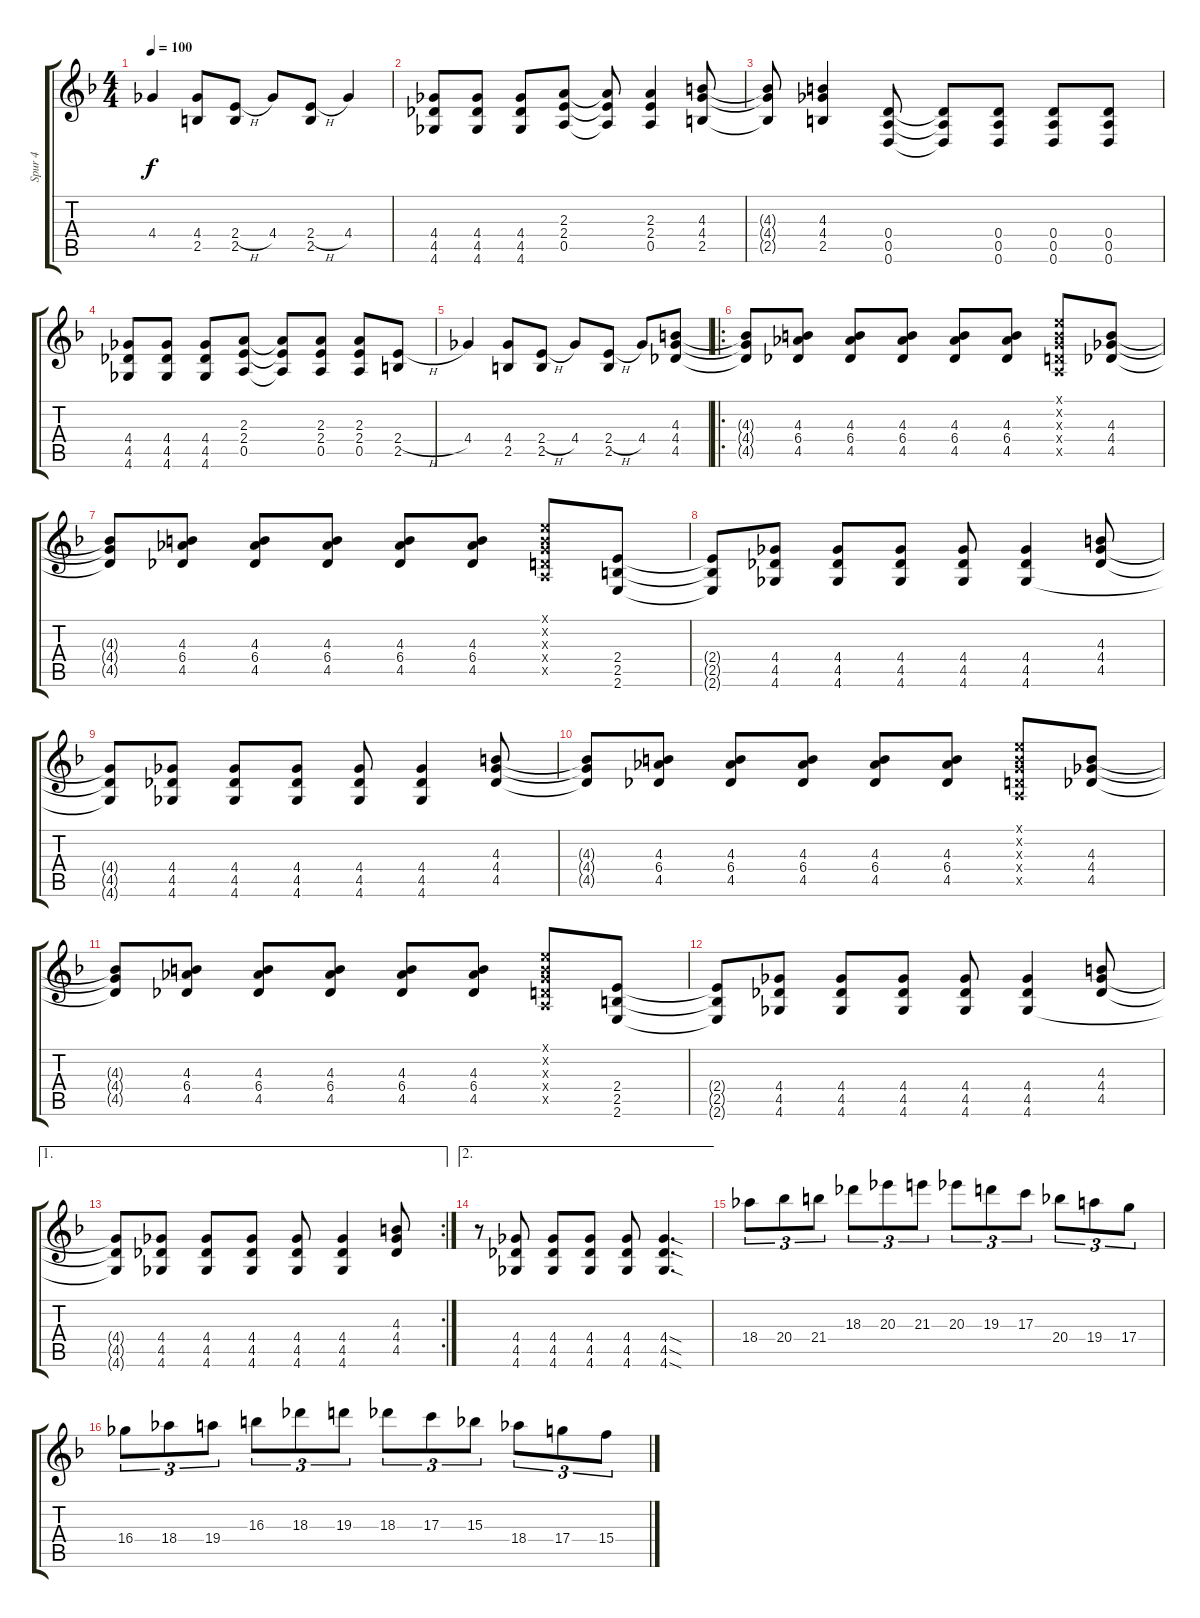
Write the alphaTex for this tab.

\track ("Spur 4" "Spur 4") {instrument overdrivenguitar}
\staff {score tabs}
\tuning (E4 B3 G3 D3 A2 D2) {hide}
\ts (4 4)
\tempo 100
\clef g2
\ks dminor
4.4.4{dy f} (4.4 2.5).8 (2.4{h} 2.5).8 4.4.8 (2.4{h} 2.5).8 4.4.4 |
(4.4 4.5 4.6).8 (4.4 4.5 4.6).8 (4.4 4.5 4.6).8 (2.3 2.4 0.5).8 (2.3{t} 2.4{t} 0.5{t}).8 (2.3 2.4 0.5).4 (4.3 4.4 2.5).8 |
(4.3{t} 4.4{t} 2.5{t}).8 (4.3 4.4 2.5).4 (0.4 0.5 0.6).8 (0.4{t} 0.5{t} 0.6{t}).8 (0.4 0.5 0.6).8 (0.4 0.5 0.6).8 (0.4 0.5 0.6).8 |
(4.4 4.5 4.6).8 (4.4 4.5 4.6).8 (4.4 4.5 4.6).8 (2.3 2.4 0.5).8 (2.3{t} 2.4{t} 0.5{t}).8 (2.3 2.4 0.5).8 (2.3 2.4 0.5).8 (2.4{h} 2.5).8 |
4.4.4 (4.4 2.5).8 (2.4{h} 2.5).8 4.4.8 (2.4{h} 2.5).8 4.4.8 (4.3 4.4 4.5).8 |
\ro
(4.3{t} 4.4{t} 4.5{t}).8 (4.3 6.4 4.5).8 (4.3 6.4 4.5).8 (4.3 6.4 4.5).8 (4.3 6.4 4.5).8 (4.3 6.4 4.5).8 (0.1{x} 0.2{x} 0.3{x} 0.4{x} 0.5{x}).8 (4.3 4.4 4.5).8 |
(4.3{t} 4.4{t} 4.5{t}).8 (4.3 6.4 4.5).8 (4.3 6.4 4.5).8 (4.3 6.4 4.5).8 (4.3 6.4 4.5).8 (4.3 6.4 4.5).8 (0.1{x} 0.2{x} 0.3{x} 0.4{x} 0.5{x}).8 (2.4 2.5 2.6).8 |
(2.4{t} 2.5{t} 2.6{t}).8 (4.4 4.5 4.6).8 (4.4 4.5 4.6).8 (4.4 4.5 4.6).8 (4.4 4.5 4.6).8 (4.4 4.5 4.6).4 (4.3 4.4 4.5).8 |
(4.4{t} 4.5{t} 4.6{t}).8 (4.4 4.5 4.6).8 (4.4 4.5 4.6).8 (4.4 4.5 4.6).8 (4.4 4.5 4.6).8 (4.4 4.5 4.6).4 (4.3 4.4 4.5).8 |
(4.3{t} 4.4{t} 4.5{t}).8 (4.3 6.4 4.5).8 (4.3 6.4 4.5).8 (4.3 6.4 4.5).8 (4.3 6.4 4.5).8 (4.3 6.4 4.5).8 (0.1{x} 0.2{x} 0.3{x} 0.4{x} 0.5{x}).8 (4.3 4.4 4.5).8 |
(4.3{t} 4.4{t} 4.5{t}).8 (4.3 6.4 4.5).8 (4.3 6.4 4.5).8 (4.3 6.4 4.5).8 (4.3 6.4 4.5).8 (4.3 6.4 4.5).8 (0.1{x} 0.2{x} 0.3{x} 0.4{x} 0.5{x}).8 (2.4 2.5 2.6).8 |
(2.4{t} 2.5{t} 2.6{t}).8 (4.4 4.5 4.6).8 (4.4 4.5 4.6).8 (4.4 4.5 4.6).8 (4.4 4.5 4.6).8 (4.4 4.5 4.6).4 (4.3 4.4 4.5).8 |
\ae 1
\rc 2
(4.4{t} 4.5{t} 4.6{t}).8 (4.4 4.5 4.6).8 (4.4 4.5 4.6).8 (4.4 4.5 4.6).8 (4.4 4.5 4.6).8 (4.4 4.5 4.6).4 (4.3 4.4 4.5).8 |
\ae 2
r.8 (4.4 4.5 4.6).8 (4.4 4.5 4.6).8 (4.4 4.5 4.6).8 (4.4 4.5 4.6).8 (4.4{sod} 4.5{sod} 4.6{sod}).4{d} |
18.4.8{tu (3 2)} 20.4.8{tu (3 2)} 21.4.8{tu (3 2)} 18.3.8{tu (3 2)} 20.3.8{tu (3 2)} 21.3.8{tu (3 2)} 20.3.8{tu (3 2)} 19.3.8{tu (3 2)} 17.3.8{tu (3 2)} 20.4.8{tu (3 2)} 19.4.8{tu (3 2)} 17.4.8{tu (3 2)} |
16.4.8{tu (3 2)} 18.4.8{tu (3 2)} 19.4.8{tu (3 2)} 16.3.8{tu (3 2)} 18.3.8{tu (3 2)} 19.3.8{tu (3 2)} 18.3.8{tu (3 2)} 17.3.8{tu (3 2)} 15.3.8{tu (3 2)} 18.4.8{tu (3 2)} 17.4.8{tu (3 2)} 15.4.8{tu (3 2)}
